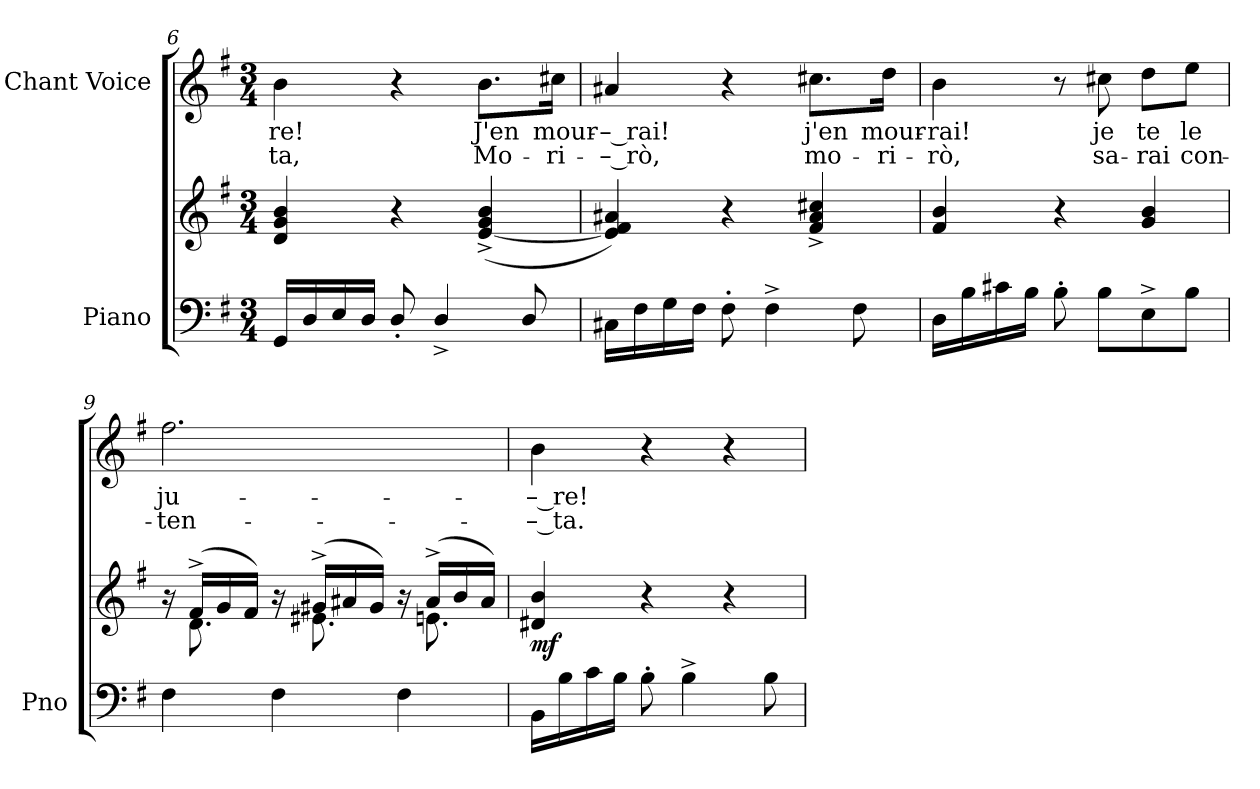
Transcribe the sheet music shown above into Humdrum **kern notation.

**kern	**kern	**dynam	**kern	**text	**text
*part2	*part2	*part2	*part1	*part1	*part1
*staff3	*staff2	*staff2/3	*staff1	*staff1	*staff1
*I"Piano	*	*	*I"Chant Voice	*	*
*I'Pno	*	*	*	*	*
*clefF4	*clefG2	*	*clefG2	*	*
*k[f#]	*k[f#]	*	*k[f#]	*	*
*M3/4	*M3/4	*	*M3/4	*	*
=6	=6	=6	=6	=6	=6
!	!	!	!	!LO:LY:b	!LO:LY:b
16GG/LL	4d/ 4g/ 4b/	.	4b\	-re!	-ta,
16D/	.	.	.	.	.
16E/	.	.	.	.	.
16D/JJ	.	.	.	.	.
8D'/	4r	.	4r	.	.
4D^/	.	.	.	.	.
!	!	!	!	!LO:LY:b	!LO:LY:b
.	(>[4e/^ 4g/^ 4b/^	.	8.b\L	J'en	Mo-
8D/	.	.	.	.	.
!	!	!	!	!LO:LY:b	!LO:LY:b
.	.	.	16cc#X\Jk	mour-	-ri-
!!LO:LB:g=z
=7	=7	=7	=7	=7	=7
!	!	!	!	!LO:LY:b	!LO:LY:b
16C#X\LL	4e/] 4f#/ 4a#X/)	.	4a#X/	-– rai!	-– rò,
16F#\	.	.	.	.	.
16G\	.	.	.	.	.
16F#\JJ	.	.	.	.	.
8F#'\	4r	.	4r	.	.
4F#^\	.	.	.	.	.
!	!	!	!	!LO:LY:b	!LO:LY:b
.	4f#/^ 4a#/^ 4cc#X/^	.	8.cc#X\L	j'en	mo-
8F#\	.	.	.	.	.
!	!	!	!	!LO:LY:b	!LO:LY:b
.	.	.	16dd\Jk	mour-	-ri-
=8	=8	=8	=8	=8	=8
!	!	!	!	!LO:LY:b	!LO:LY:b
16D\LL	4f#/ 4b/	.	4b\	-rai!	-rò,
16B\	.	.	.	.	.
16c#X\	.	.	.	.	.
16B\JJ	.	.	.	.	.
8B'\	4r	.	8r	.	.
!	!	!	!	!LO:LY:b	!LO:LY:b
8B\L	.	.	8cc#X\	je	sa-
!	!	!	!	!LO:LY:b	!LO:LY:b
8E^\	4g/ 4b/	.	8dd\L	te	-rai
!	!	!	!	!LO:LY:b	!LO:LY:b
8B\J	.	.	8ee\J	le	con-
=9	=9	=9	=9	=9	=9
*	*^	*	*	*	*
!	!	!	!	!	!LO:LY:b	!LO:LY:b
4F#\	16r	16ryy	.	2.ff#\	ju-	-ten-
.	(<16f#^/LL	8.d\	.	.	.	.
.	16g/	.	.	.	.	.
.	16f#/JJ)	.	.	.	.	.
4F#\	16r	16ryy	.	.	.	.
.	(<16g#X^/LL	8.e#X\	.	.	.	.
.	16a#X/	.	.	.	.	.
.	16g#/JJ)	.	.	.	.	.
4F#\	16r	16ryy	.	.	.	.
.	(<16a#^/LL	8.en\	.	.	.	.
.	16b/	.	.	.	.	.
.	16a#/JJ)	.	.	.	.	.
*	*v	*v	*	*	*	*
!!LO:PB:g=z
=10	=10	=10	=10	=10	=10
!	!	!LO:DY:b	!	!LO:LY:b	!LO:LY:b
16BB\LL	4d#X/ 4b/	mf	4b\	-– re!	-– ta.
16B\	.	.	.	.	.
16c\	.	.	.	.	.
16B\JJ	.	.	.	.	.
8B'\	4r	.	4r	.	.
4B^\	.	.	.	.	.
.	4r	.	4r	.	.
8B\	.	.	.	.	.
=	=	=	=	=	=
*-	*-	*-	*-	*-	*-
